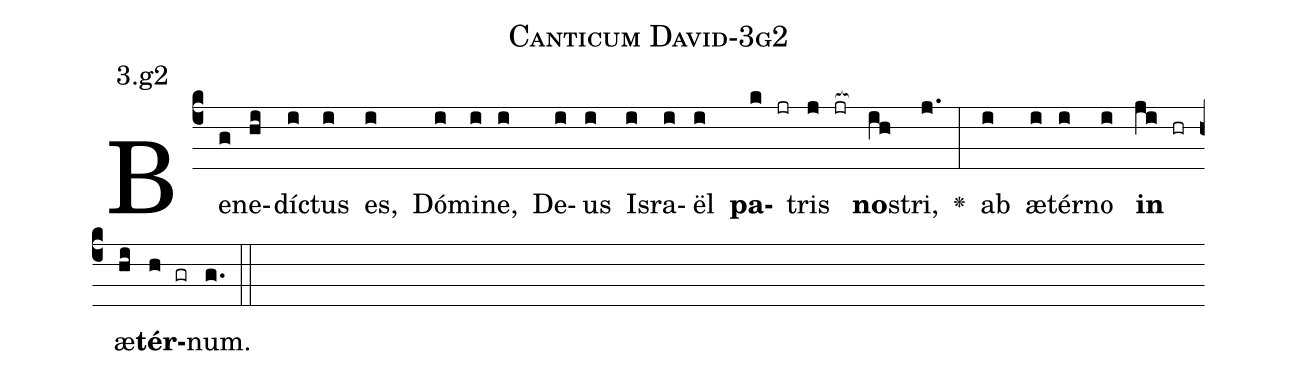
name: Canticum David-3g2;
annotation: 3.g2;
%%
(c4)Be(g)ne(hi)dí(i)ctus(i) es,(i) Dó(i)mi(i)ne,(i) De(i)us(i) Is(i)ra(i)ël(i) <b>pa</b>(k jr)tris(j jr[ocb:1{]) <b>no</b>(ih[ocb:0}])stri,(j.) <v>\greheightstar</v>(:) ab(i) æ(i)tér(i)no(i) <b>in</b>(ji hr) æ(hi)<b>tér</b>(h gr)num.(g.) (::)


%E(i) u(i) o(ji) u(hi) a(h) e.(g.) (::)
